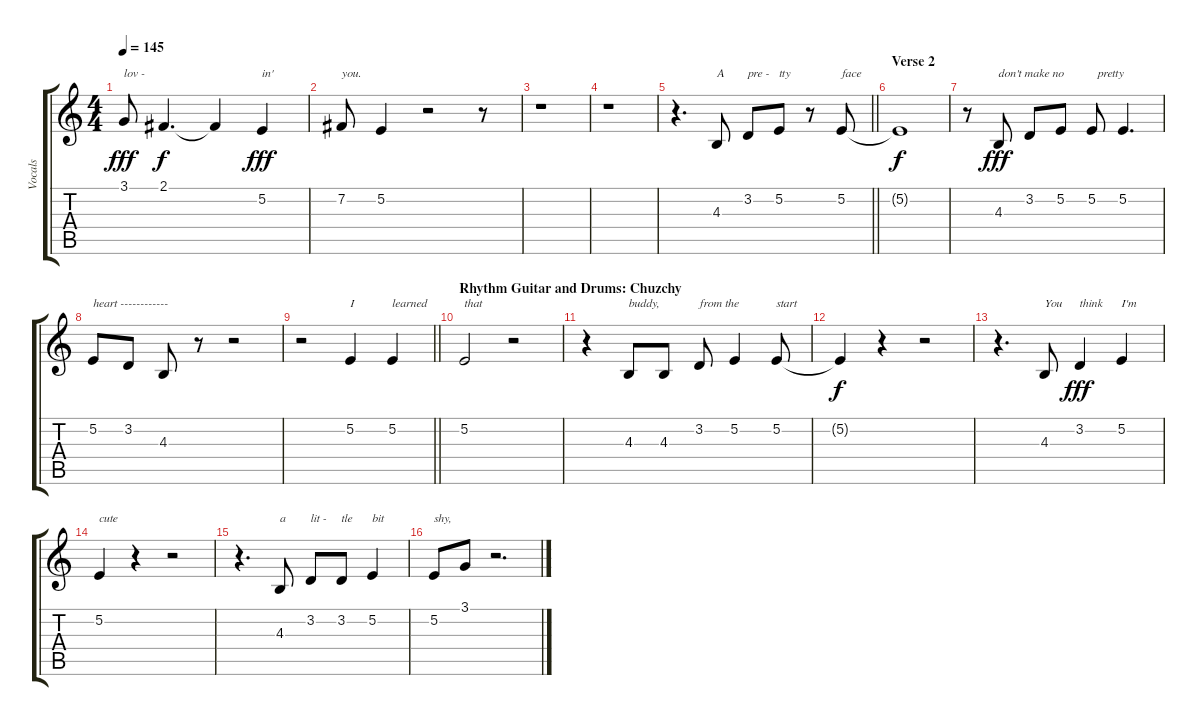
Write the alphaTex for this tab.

\track ("Vocals" "Vocals") {instrument clarinet}
\staff {score tabs}
\tuning (E4 B3 G3 D3 A2 E2) {hide}
\ts (4 4)
\tempo 145
\clef g2
\ks c
3.1.8{txt "lov -" dy fff} 2.1.4{d dy f} 2.1{t}.4 5.2.4{txt "in'" dy fff} |
7.2.8{txt "you."} 5.2.4 r.2 r.8{txt " "} |
r.1 |
r.1 |
\barLineRight lightlight
r.4{d} 4.3.8{txt "A"} 3.2.8{txt "pre -"} 5.2.8{txt "tty"} r.8 5.2.8{txt "face"} |
\section ("" "Verse 2")
5.2{t}.1{dy f} |
r.8 4.3.8{txt "don't make no" dy fff} 3.2.8{txt " "} 5.2.8{txt " "} 5.2.8{txt "  pretty"} 5.2.4{d} |
5.2.8{txt "heart ------------"} 3.2.8 4.3.8 r.8 r.2 |
\barLineRight lightlight
r.2 5.2.4{txt "I"} 5.2.4{txt "learned"} |
\section ("" "Rhythm Guitar and Drums: Chuzchy")
5.2.2{txt "that"} r.2 |
r.4{txt " "} 4.3.8{txt "buddy,"} 4.3.8{txt " "} 3.2.8{txt "from the"} 5.2.4{txt " "} 5.2.8{txt "start"} |
5.2{t}.4{dy f} r.4 r.2 |
r.4{d} 4.3.8{txt "You"} 3.2.4{txt "think" dy fff} 5.2.4{txt "I'm"} |
5.2.4{txt "cute"} r.4 r.2 |
r.4{d} 4.3.8{txt "a"} 3.2.8{txt "lit -"} 3.2.8{txt "tle"} 5.2.4{txt "bit"} |
5.2.8{txt "shy,"} 3.1.8{txt " "} r.2{d txt " "}
